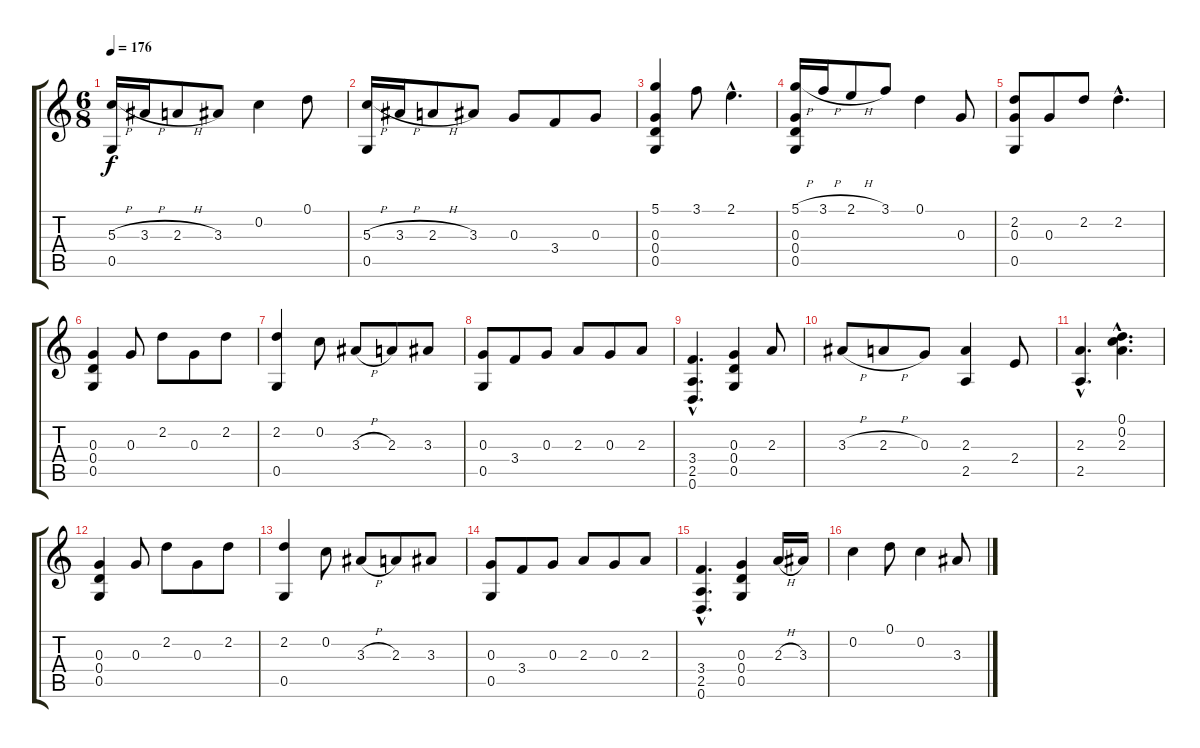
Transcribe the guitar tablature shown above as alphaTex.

\track "" {instrument acousticguitarnylon}
\staff {score tabs}
\tuning (D4 C4 G3 D3 G2 D2) {hide}
\ts (6 8)
\tempo 176
\clef g2
\ks c
(5.3{h} 0.5).16{dy f} 3.3{h}.16 2.3{h}.8 3.3.8 0.2.4 0.1.8 |
(5.3{h} 0.5).16 3.3{h}.16 2.3{h}.8 3.3.8 0.3.8 3.4.8 0.3.8 |
(5.1 0.3 0.4 0.5).4 3.1.8 2.1{hac}.4{d} |
(5.1{h} 0.3 0.4 0.5).16 3.1{h}.16 2.1{h}.8 3.1.8 0.1.4 0.3.8 |
(2.2 0.3 0.5).8 0.3.8 2.2.8 2.2{hac}.4{d} |
(0.3 0.4 0.5).4 0.3.8 2.2.8 0.3.8 2.2.8 |
(2.2 0.5).4 0.2.8 3.3{h}.8 2.3.8 3.3.8 |
(0.3 0.5).8 3.4.8 0.3.8 2.3.8 0.3.8 2.3.8 |
(3.4{hac} 2.5{hac} 0.6{hac}).4{d} (0.3 0.4 0.5).4 2.3.8 |
3.3{h}.8 2.3{h}.8 0.3.8 (2.3 2.5).4 2.4.8 |
(2.3{hac} 2.5{hac}).4{d} (0.1{hac} 0.2{hac} 2.3{hac}).4{d} |
(0.3 0.4 0.5).4 0.3.8 2.2.8 0.3.8 2.2.8 |
(2.2 0.5).4 0.2.8 3.3{h}.8 2.3.8 3.3.8 |
(0.3 0.5).8 3.4.8 0.3.8 2.3.8 0.3.8 2.3.8 |
(3.4{hac} 2.5{hac} 0.6{hac}).4{d} (0.3 0.4 0.5).4 2.3{h}.16 3.3.16 |
0.2.4 0.1.8 0.2.4 3.3.8
